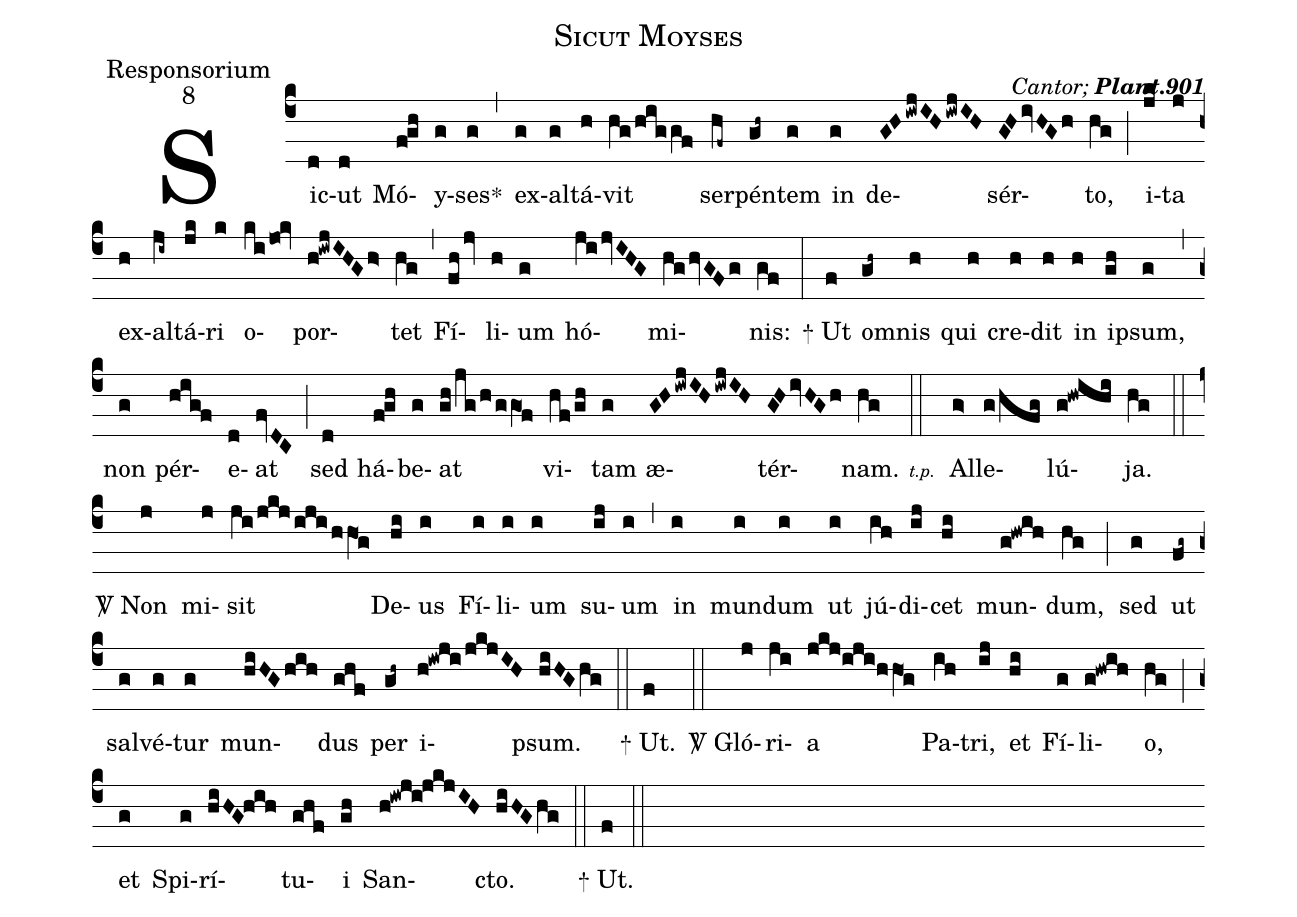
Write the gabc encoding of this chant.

name:Sicut Moyses;
office-part:Responsorium;
mode:8;
commentary:{\itshape\mdseries Cantor;\/} {\bfseries Plant.901};
%%
(c4) Sic(d)ut(d) Mó(fgh)y(g)ses<sp>*</sp>(g) (,)
ex(g)al(g)tá(h)vit(hg/higgf) ser(hf~)pén(gh~)tem(g) in(g) de(GHiwjIHiwjIH)sér(GHivHGh)to,(hg) (;)
i(jk)ta(j) ex(h)al(ji~)tá(jk)ri(k) o(ki/jo0!kv)por(h!iwjIHGh>)tet(hg) (,)
Fí(fhjv)li(h)um(g) hó(jijvIHG)mi(hghvGFg)nis:(gf) (:)
<sp>+</sp> Ut(f) o(gh~)mnis(h) qui(h) cre(h)dit(h) in(h) i(gh)psum,(g) (,)
non(g) pér(hig!f)e(d)at(fvDC) (;)
sed(d) há(fgh)be(g)at(gh/jg/h/ggO1f) vi(hf/gh)tam(g) æ(GHiwjIHiwjIH)tér(GHivHGh)nam.(hg) (::)
<v>{\scriptsize\itshape t.p.\ }</v> Al(g>)le(g/hfg)lú(g!hwihi)ja.(hg) (::)
<sp>V/</sp> Non(j) mi(j)sit(ji/jkj/iji/hhO1g) De(hi)us(i) Fí(i)li(i)um(i) su(ij)um(i) (,)
in(i) mun(i)dum(i) ut(i) jú(ih)di(ij)cet(hi) mun(g!hwih)dum,(hg) (;)
sed(g) ut(fg~) sal(g)vé(g)tur(g) mun(hiHGhih)dus(ghf) per(gh~) i(h!iwji/jkjIH)psum.(hiHGhg) (::)
<sp>+</sp> Ut.(f) (::)
<sp>V/</sp> Gló(j)ri(ji)a(jkj/0iji/0hhO1g) Pa(ih)tri,(ij) et(hi) Fí(g)li(g@hwih)o,(hg) (;)
et(g) Spi(g)rí(hiHG@hih)tu(ghf)i(gh) San(h@iwji@jkjIH)cto.(hiHG/hg) (::)
<sp>+</sp> Ut.(f) (::)
